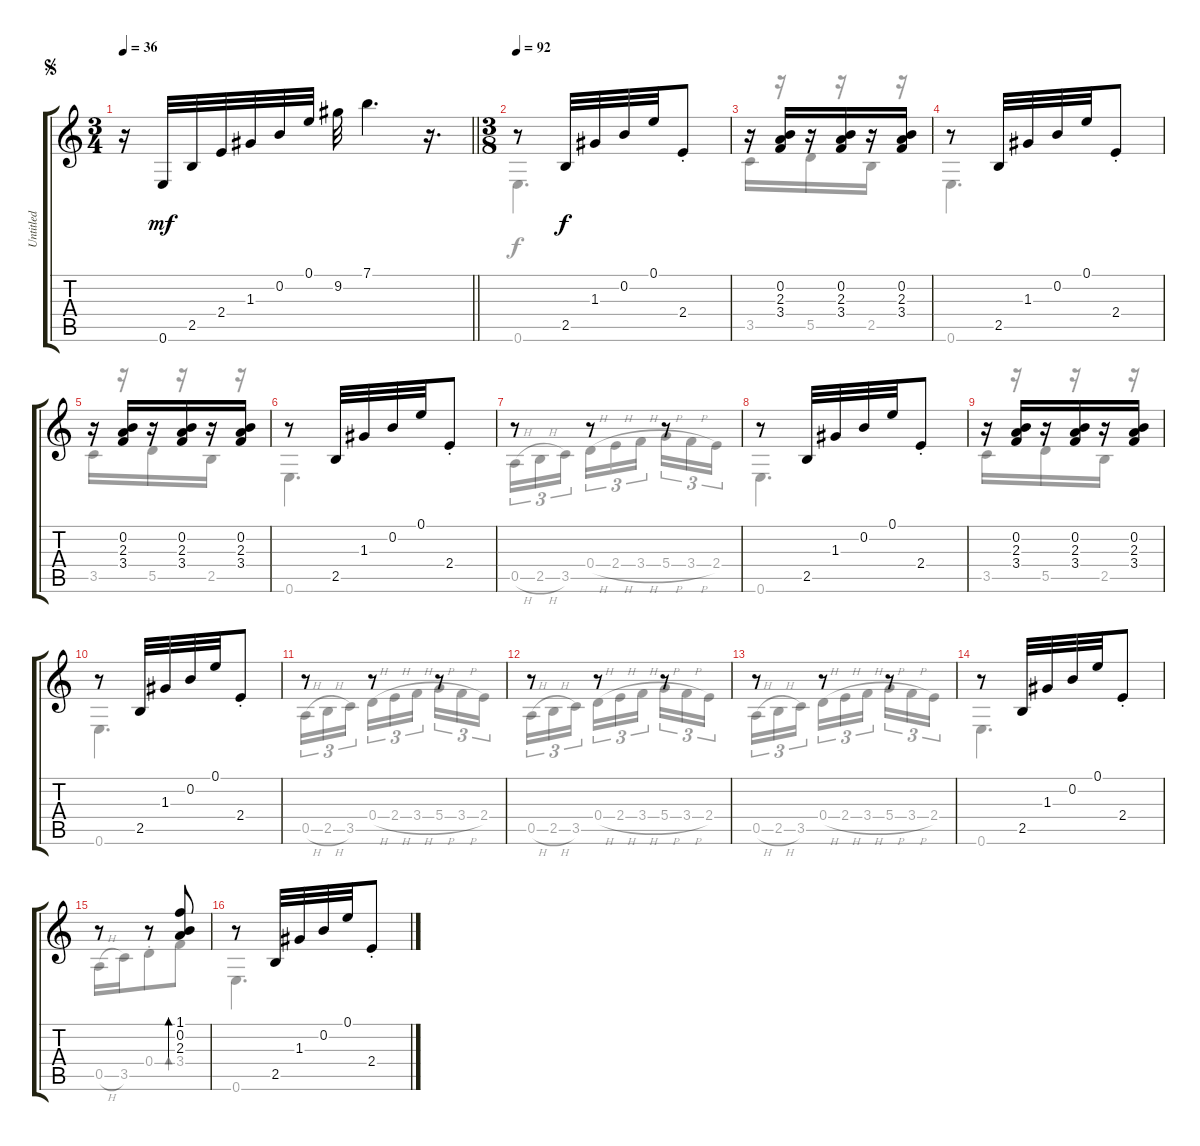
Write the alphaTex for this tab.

\track ("Untitled" "Untitled") {instrument acousticguitarnylon}
\staff {score tabs}
\tuning (E4 B3 G3 D3 A2 E2) {hide}
\voice
\ts (3 4)
\jump segno
\tempo 36
\clef g2
\barLineRight lightlight
\ks c
r.16{dy mf instrument acousticguitarnylon} 0.6.32 2.5.32 2.4.32 1.3.32 0.2.32 0.1.32 9.2.32 7.1.4{d} r.16{d} |
\ts (3 8)
\tempo 92
r.8 2.5.32{dy f} 1.3.32 0.2.32 0.1.32 2.4{st}.8 |
r.16 (0.2 2.3 3.4).16 r.16 (0.2 2.3 3.4).16 r.16 (0.2 2.3 3.4).16 |
r.8 2.5.32 1.3.32 0.2.32 0.1.32 2.4{st}.8 |
r.16 (0.2 2.3 3.4).16 r.16 (0.2 2.3 3.4).16 r.16 (0.2 2.3 3.4).16 |
r.8 2.5.32 1.3.32 0.2.32 0.1.32 2.4{st}.8 |
r.8 r.8 r.8 |
r.8 2.5.32 1.3.32 0.2.32 0.1.32 2.4{st}.8 |
r.16 (0.2 2.3 3.4).16 r.16 (0.2 2.3 3.4).16 r.16 (0.2 2.3 3.4).16 |
r.8 2.5.32 1.3.32 0.2.32 0.1.32 2.4{st}.8 |
r.8 r.8 r.8 |
r.8 r.8 r.8 |
r.8 r.8 r.8 |
r.8 2.5.32 1.3.32 0.2.32 0.1.32 2.4{st}.8 |
r.8 r.8 (1.1 0.2 2.3).8{bd 30} |
r.8 2.5.32 1.3.32 0.2.32 0.1.32 2.4{st}.8
\voice
\clef g2
\ottava regular
\simile none
\barLineRight lightlight
\ks c
|
0.6.4{d} |
3.5.16 r.16 5.5.16 r.16 2.5.16 r.16 |
0.6.4{d} |
3.5.16 r.16 5.5.16 r.16 2.5.16 r.16 |
0.6.4{d} |
0.5{h}.16{tu (3 2)} 2.5{h}.16{tu (3 2)} 3.5.16{tu (3 2)} 0.4{h}.16{tu (3 2)} 2.4{h}.16{tu (3 2)} 3.4{h}.16{tu (3 2)} 5.4{h}.16{tu (3 2)} 3.4{h}.16{tu (3 2)} 2.4.16{tu (3 2)} |
0.6.4{d} |
3.5.16 r.16 5.5.16 r.16 2.5.16 r.16 |
0.6.4{d} |
0.5{h}.16{tu (3 2)} 2.5{h}.16{tu (3 2)} 3.5.16{tu (3 2)} 0.4{h}.16{tu (3 2)} 2.4{h}.16{tu (3 2)} 3.4{h}.16{tu (3 2)} 5.4{h}.16{tu (3 2)} 3.4{h}.16{tu (3 2)} 2.4.16{tu (3 2)} |
0.5{h}.16{tu (3 2)} 2.5{h}.16{tu (3 2)} 3.5.16{tu (3 2)} 0.4{h}.16{tu (3 2)} 2.4{h}.16{tu (3 2)} 3.4{h}.16{tu (3 2)} 5.4{h}.16{tu (3 2)} 3.4{h}.16{tu (3 2)} 2.4.16{tu (3 2)} |
0.5{h}.16{tu (3 2)} 2.5{h}.16{tu (3 2)} 3.5.16{tu (3 2)} 0.4{h}.16{tu (3 2)} 2.4{h}.16{tu (3 2)} 3.4{h}.16{tu (3 2)} 5.4{h}.16{tu (3 2)} 3.4{h}.16{tu (3 2)} 2.4.16{tu (3 2)} |
0.6.4{d} |
0.5{h}.16 3.5.16 0.4{st}.8 3.4.8{bd 30} |
0.6.4{d}
